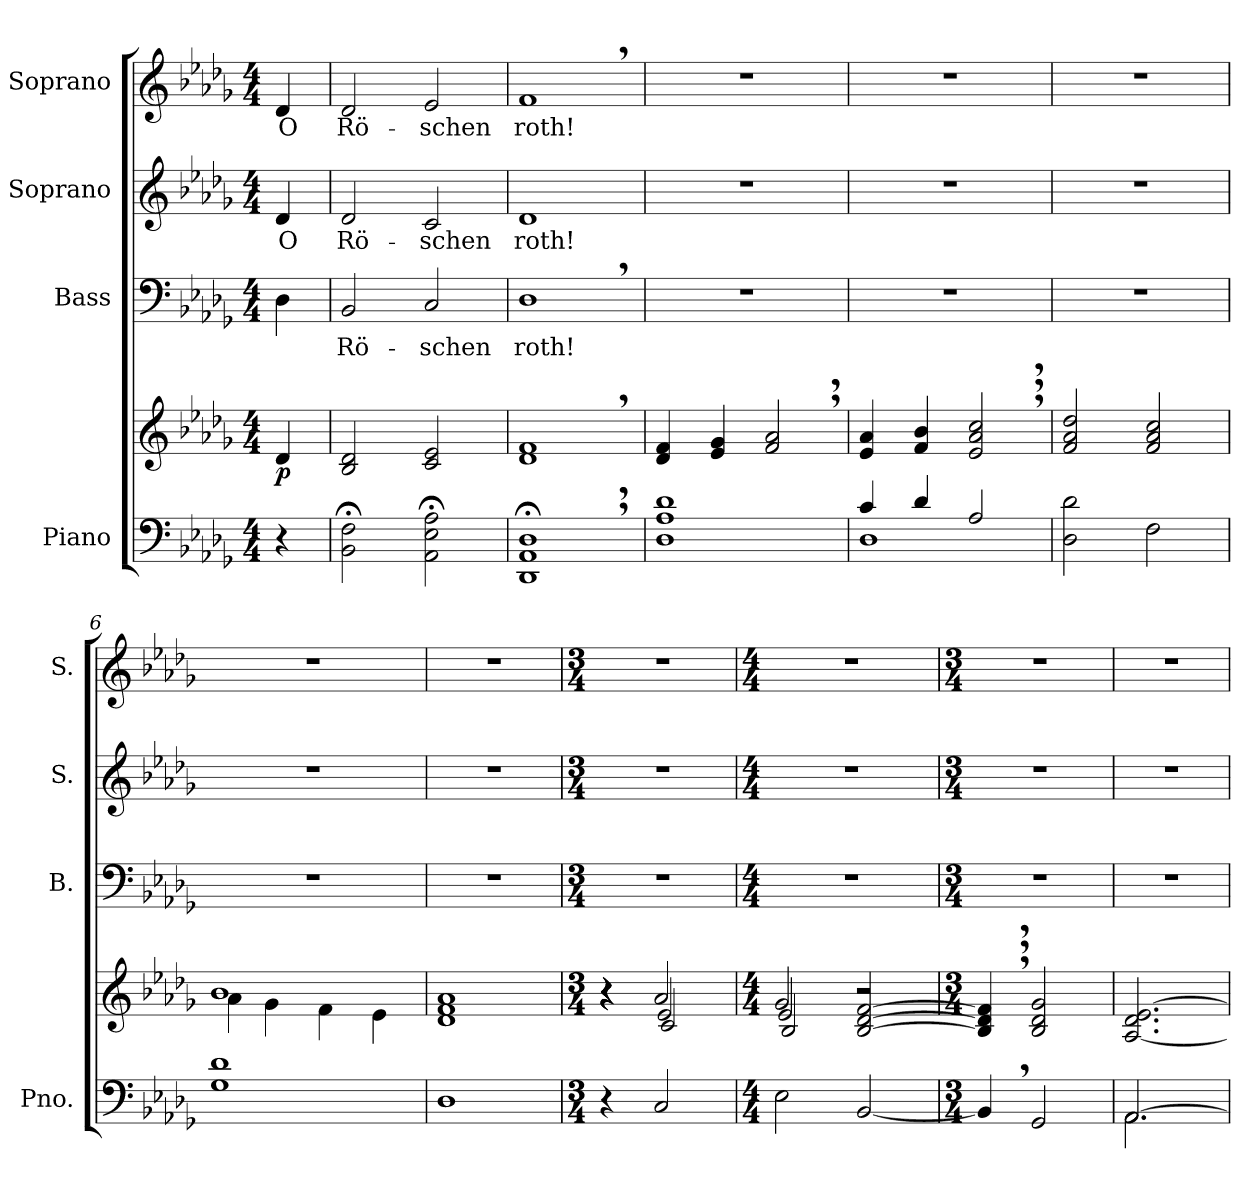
**kern	**kern	**dynam	**kern	**text	**kern	**text	**kern	**text
*part4	*part4	*part4	*part3	*part3	*part2	*part2	*part1	*part1
*staff5	*staff4	*staff4/5	*staff3	*staff3	*staff2	*staff2	*staff1	*staff1
*I"Piano	*	*	*I"Bass	*	*I"Soprano	*	*I"Soprano	*
*I'Pno.	*	*	*I'B.	*	*I'S.	*	*I'S.	*
*clefF4	*clefG2	*	*clefF4	*	*clefG2	*	*clefG2	*
*k[b-e-a-d-g-]	*k[b-e-a-d-g-]	*	*k[b-e-a-d-g-]	*	*k[b-e-a-d-g-]	*	*k[b-e-a-d-g-]	*
*M4/4	*M4/4	*	*M4/4	*	*M4/4	*	*M4/4	*
*MM40	*MM40	*	*MM40	*	*MM40	*	*MM40	*
=	=	=	=	=	=	=	=	=
!	!	!LO:DY:b	!	!	!	!LO:LY:b	!	!LO:LY:b
4r	4d-/	p	4D-\	.	4d-/	O	4d-/	O
=1	=1	=1	=1	=1	=1	=1	=1	=1
!	!	!	!	!LO:LY:b	!	!LO:LY:b	!	!LO:LY:b
2BB-\;< 2F\;<	2B-/ 2d-/	.	2BB-/	Rö-	2d-/	Rö-	2d-/	Rö-
!	!	!	!	!LO:LY:b	!	!LO:LY:b	!	!LO:LY:b
2AA-\;< 2E-\;< 2A-\;<	2c/ 2e-/	.	2C/	-schen	2c/	-schen	2e-/	-schen
=2	=2	=2	=2	=2	=2	=2	=2	=2
*^	*^	*	*	*	*	*	*	*
!	!	!	!	!	!	!LO:LY:b	!	!LO:LY:b	!	!LO:LY:b
1DD-;<, 1D-;<,	1AA-	1f,	1d-	.	1D-,	roth!	1d-	roth!	1f,	roth!
*v	*v	*	*	*	*	*	*	*	*	*
*	*v	*v	*	*	*	*	*	*	*
=3	=3	=3	=3	=3	=3	=3	=3	=3
*	*	*	*	*	*	*	*MM54	*
*^	*^	*	*	*	*	*	*	*
*	*^	*	*	*	*	*	*	*	*	*
*	*	*	*v	*v	*	*	*	*	*	*	*
1d-	1A-	1D-	4d-/ 4f/	.	1r	.	1r	.	1r	.
.	.	.	4e-/ 4g-/	.	.	.	.	.	.	.
.	.	.	2f/, 2a-/,	.	.	.	.	.	.	.
*	*v	*v	*	*	*	*	*	*	*	*
=4	=4	=4	=4	=4	=4	=4	=4	=4	=4
4c/	1D-	4e-/ 4a-/	.	1r	.	1r	.	1r	.
4d-/	.	4f/ 4b-/	.	.	.	.	.	.	.
2A-/	.	2e-/, 2a-/, 2cc/,	.	.	.	.	.	.	.
*v	*v	*	*	*	*	*	*	*	*
=5	=5	=5	=5	=5	=5	=5	=5	=5
2D-\ 2d-\	2f/ 2a-/ 2dd-/	.	1r	.	1r	.	1r	.
2F\	2f/ 2a-/ 2cc/	.	.	.	.	.	.	.
=6	=6	=6	=6	=6	=6	=6	=6	=6
*^	*^	*	*	*	*	*	*	*
1d-	1G-	1b-	4a-\	.	1r	.	1r	.	1r	.
.	.	.	4g-\	.	.	.	.	.	.	.
.	.	.	4f\	.	.	.	.	.	.	.
.	.	.	4e-\	.	.	.	.	.	.	.
*v	*v	*	*	*	*	*	*	*	*	*
=7	=7	=7	=7	=7	=7	=7	=7	=7	=7
1D-	1d- 1a-	1f	.	1r	.	1r	.	1r	.
*	*v	*v	*	*	*	*	*	*	*
=8	=8	=8	=8	=8	=8	=8	=8	=8
*M3/4	*M3/4	*	*M3/4	*	*M3/4	*	*M3/4	*
*	*^	*	*	*	*	*	*	*
*	*	*^	*	*	*	*	*	*	*
4r	4r	4r	4r	.	2.r	.	2.r	.	2.r	.
2C/	2a-/	2e-/	2c/	.	.	.	.	.	.	.
=9	=9	=9	=9	=9	=9	=9	=9	=9	=9	=9
*M4/4	*M4/4	*	*	*	*M4/4	*	*M4/4	*	*M4/4	*
2E-\	2g-/	2e-/	2B-/	.	1r	.	1r	.	1r	.
[2BB-/	[2B-/ [2d-/ [2f/	2r	2r	.	.	.	.	.	.	.
*	*v	*v	*v	*	*	*	*	*	*	*
=10	=10	=10	=10	=10	=10	=10	=10	=10
*M3/4	*M3/4	*	*M3/4	*	*M3/4	*	*M3/4	*
4BB-,/]	4B-/], 4d-/], 4f/],	.	2.r	.	2.r	.	2.r	.
2GG-/	2B-/ 2d-/ 2g-/	.	.	.	.	.	.	.
=11	=11	=11	=11	=11	=11	=11	=11	=11
*^	*	*	*	*	*	*	*	*
[2.AA-/	2.AA-\	[2.A-/ 2.d-/ [2.e-/	.	2.r	.	2.r	.	2.r	.
*v	*v	*	*	*	*	*	*	*	*
=	=	=	=	=	=	=	=	=
*-	*-	*-	*-	*-	*-	*-	*-	*-
